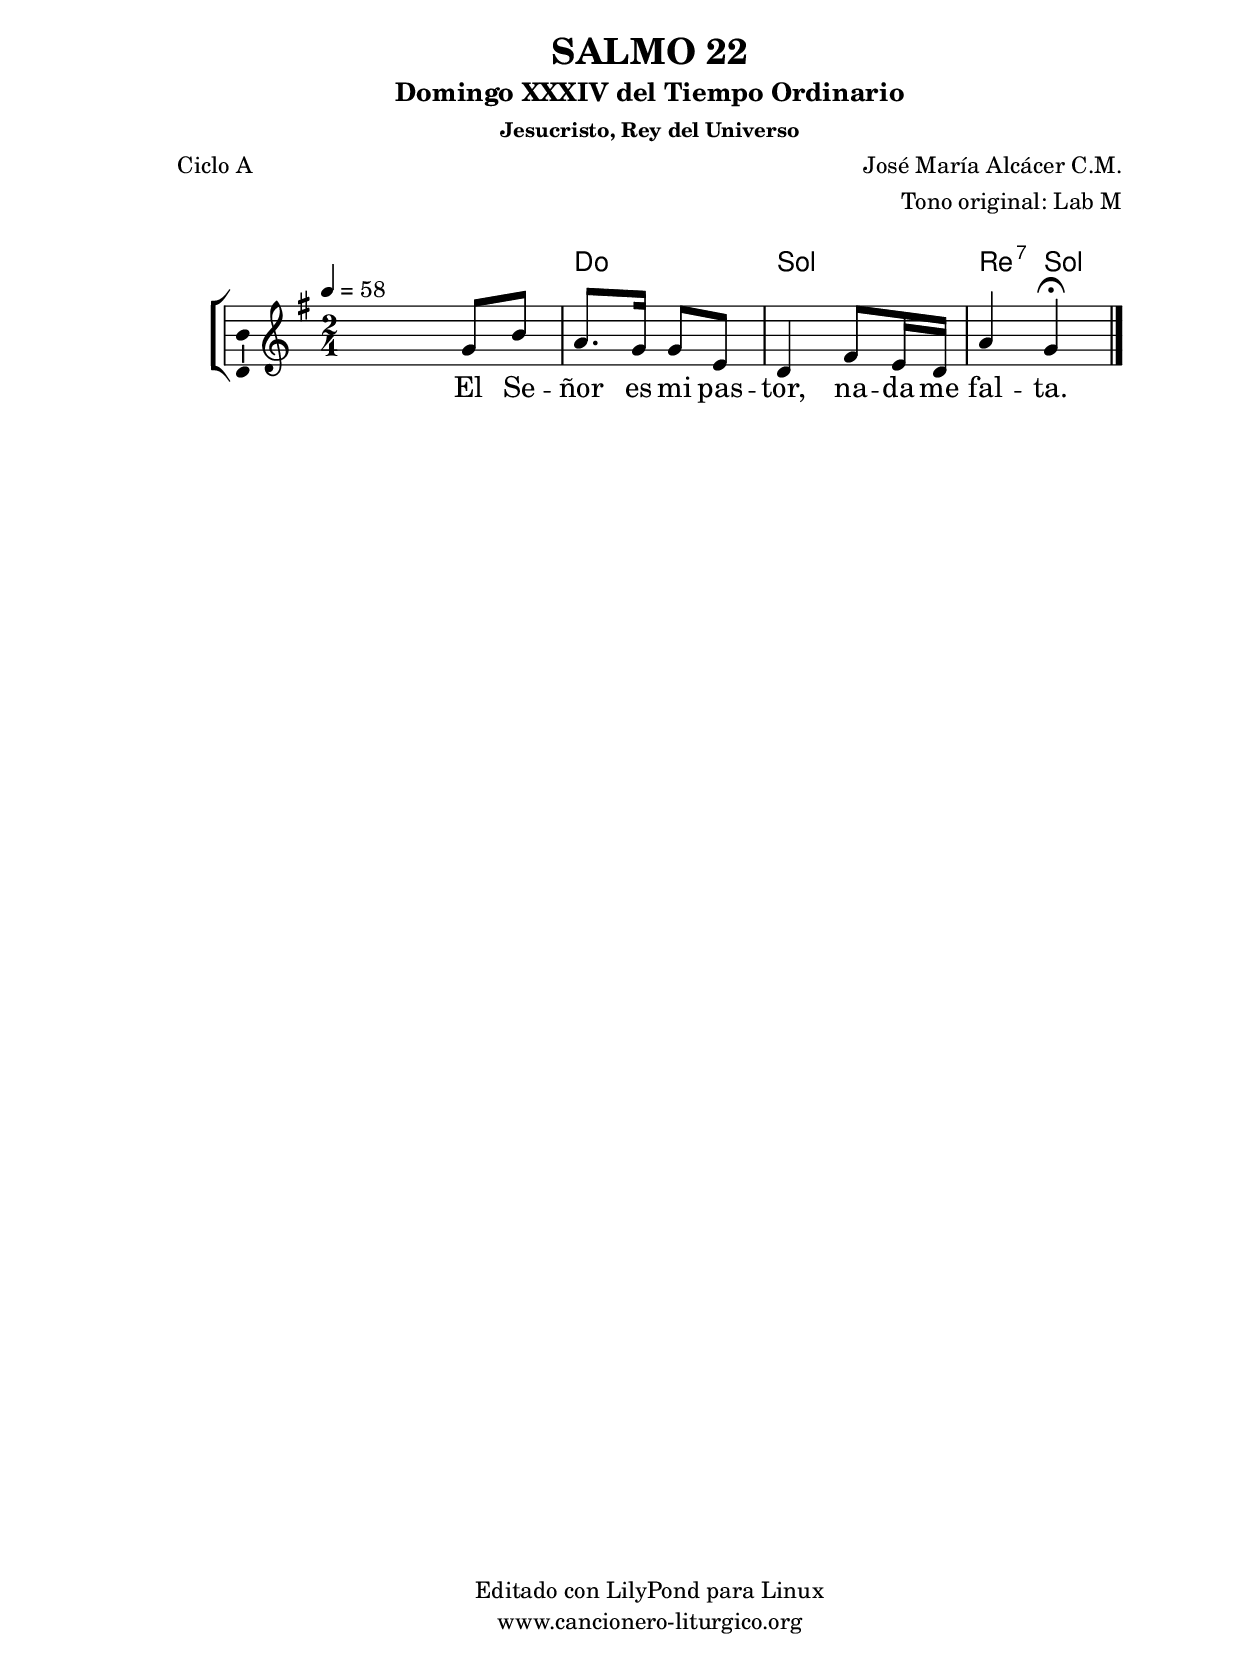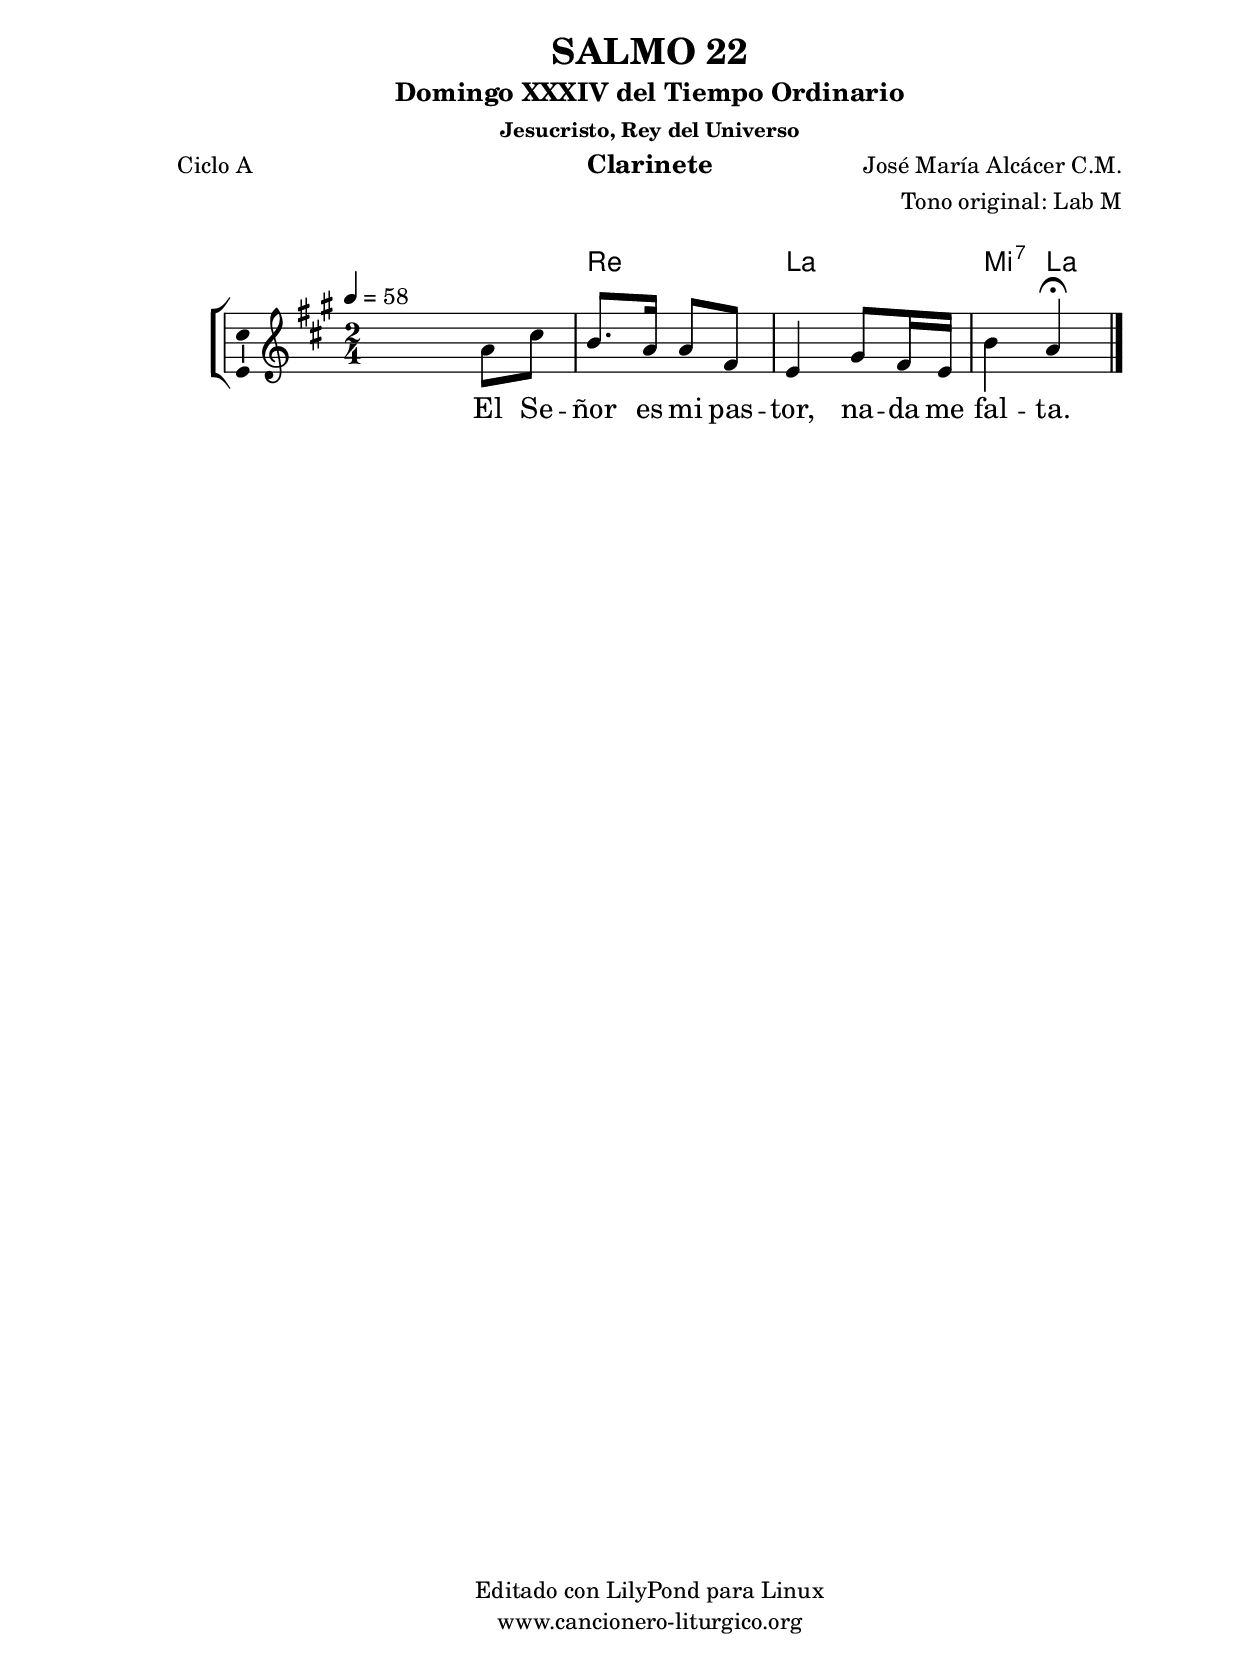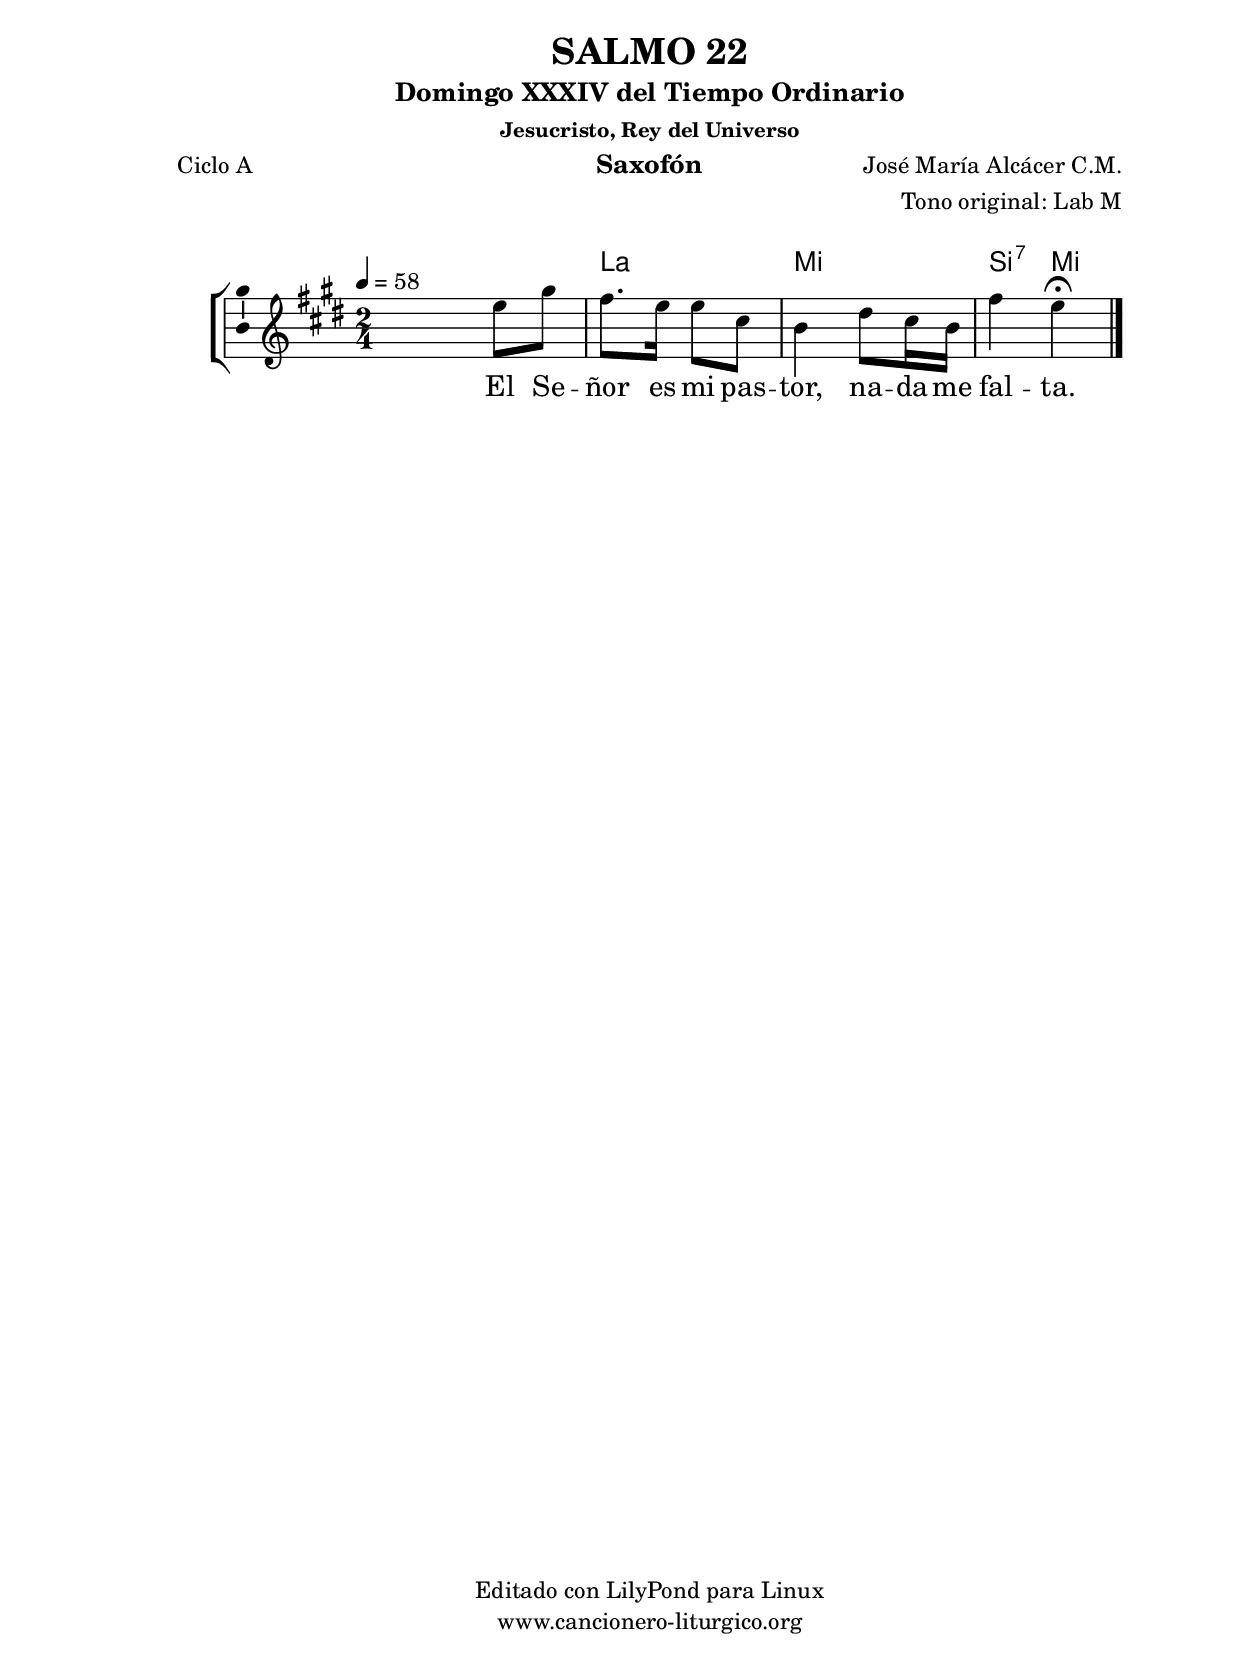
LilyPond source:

%
%para convertir .midi en .wav:
%timidity filename.midi -Ow -o finename.wav
%
%
%Para convertir de .wav a .mp3:
%lame -h -m j filename.wav
%
%
%para escuchar el midi:
%timidity nombrefichero.midi
%


%versión de lilypond para la que se ha escrito esta partitura:
\version "2.16.0"

	%Tamaño papel
	#(set-default-paper-size "a4")
	%Tamaño partitura
	#(set-global-staff-size 20)
	%No responde al pulsar sobre una nota
	#(ly:set-option 'point-and-click #f)

%parámetros del encabezamiento:
\header {
	title = "SALMO 22"
	subtitle = "Domingo XXXIV del Tiempo Ordinario"
	subsubtitle = "Jesucristo, Rey del Universo"
	composer = "José María Alcácer C.M."
	poet = "Ciclo A"
	meter = ""
	arranger = "Tono original: Lab M"
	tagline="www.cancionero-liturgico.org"
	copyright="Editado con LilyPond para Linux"
	tiempo = "Ordinario"
	usos = "Salmo"
	letra = "El Señor es mi pastor, nada me falta."
	}

%parámetros asociados al papel:
\paper  {
	oddHeaderMarkup = \markup {\fill-line { \on-the-fly #not-first-page \fromproperty #'header:title \on-the-fly #not-first-page \fromproperty #'header:composer }}
	evenHeaderMarkup = \markup {\fill-line { \fromproperty #'header:composer \fromproperty #'header:title }}
	#(set-paper-size "a4")
	print-page-number = ##f
	first-page-number = 1
	print-first-page-number = ##f
%	head-separation = 3.0 \cm
	top-margin = 2.0 \cm
	bottom-margin = 0.5\cm
%%%	bottom-margin = -1.0\cm
	left-margin = 3.0 \cm
	line-width = 16.0 \cm 
	indent = 8\mm
	interscoreline = 2.\mm
	between-system-space = 15\mm
%	para que las partituras no llenen la hoja:
	ragged-bottom = ##t
%	idem para la última hoja:
	ragged-last-bottom = ##f
%	para que las partituras llenen el ancho del papel:
	ragged-last = ##f
	after-title-space = 2.5 \cm
%page-count=1
%system-count=8

	%Flexible Vertical Spacing
%	markup-markup-spacing =
%	#'((basic-distance . 15) (minimum-distance . 15) (padding . 3))
	markup-system-spacing =
	#'((basic-distance . 15) (minimum-distance . 15) (padding . 3))
	system-system-spacing =
	#'((basic-distance . 15) (minimum-distance . 15) (padding . 3))
	score-system-spacing =
	#'((basic-distance . 15) (minimum-distance . 15) (padding . 5))
%	top-system-spacing = % header
%	#'((basic-distance . 8) (minimum-distance . 0) (padding . 3))
%	top-markup-spacing =
%	#'((basic-distance . 20) (minimum-distance . 20) (padding . 3))
	last-bottom-spacing = % footer
	#'((basic-distance . 5) (minimum-distance . 5) (padding . 3))
%	score-markup-spacing =
%	#'((basic-distance . 16) (minimum-distance . 13) (padding . 3))

	}


%parámetros que afectan a toda la partitura:
global =  {
	%clave de sol (G):
	\clef G
	%armadura:
	\transpose aes g
	\key aes \major
	\tempo 4=58
	\set Score.tempoHideNote = ##f
	}


acordes = {
	\italianChords
	\chordmode {
	\transpose aes g
{

s2
des aes ees4:7 aes
	}
	}
}

melodia = 
	\transpose aes g
{
	\relative c''{

\time 2/4
s4 aes8 c
bes8. aes16 aes8 f
ees4 g8 f16 ees
bes'4 aes \fermata

	\bar "|."
	}
	}


texto = \lyricmode {
El Se -- ñor es mi pas -- tor, na -- da me fal -- ta.
	}


acordesStaff = \context ChordNames = acordesStaff <<
	\set chordChanges = ##t
	\acordes
	>>


vozStaff = \context Voice = vozStaff
\with {\consists "Ambitus_engraver"}
<<
%	\set Staff.instrumentName = ""
%	\set Staff.shortInstrumentName = ""
%	\set Staff.midiInstrument = #"clarinet"
%	\set Staff.midiInstrument = #"cello"
%	\set Staff.midiInstrument = #"flute"
	\set Staff.midiInstrument = #"electric guitar (jazz)"
%	\set Staff.midiInstrument = #"english horn"
%	\set Staff.midiInstrument = #"violin"
%	\set Staff.midiInstrument = #"glockenspiel"
	\set Staff.midiMinimumVolume = #0.7
	\set Staff.midiMaximumVolume = #0.9
	\global
	\melodia
	>>


textoStaff = \context Lyrics = textoStaff <<
	\lyricsto vozStaff \texto
	>>

\book {
	\score {
		\context ChoirStaff {
			\override StaffGroup.SystemStartBracket #'collapse-height = #1
			\override Score.SystemStartBar #'collapse-height = #1
			<<
			\acordesStaff
			\vozStaff
			\textoStaff
			>>
			}
		\layout {
	    		\context {
				\Lyrics
				\override LyricText #'font-size = #2
				}
	   		 \context {
				\Score
				%fontSize = #3
				\override StaffSymbol #'staff-space = #(magstep +3)
				%\override Beam #'thickness = #0.55
				%\override SpacingSpanner #'spacing-increment = #1.0
				%\override Slur #'height-limit = #1.5
				}
			}
		}
	\score {
		\unfoldRepeats
		\context ChoirStaff {
			<<
			\acordesStaff
			\vozStaff
			>>
			}
		\midi {
	  		\context {
	  			\Score
				tempoWholesPerMinute = #(ly:make-moment 70 4)
				}
			}
		}
	}

%Partitura para clarinete
#(define output-suffix "C")
\book {
	\header{
		instrument = "Clarinete"
		}
	\score {
		\context ChoirStaff {
			\override StaffGroup.SystemStartBracket #'collapse-height = #1
			\override Score.SystemStartBar #'collapse-height = #1
\transpose c d
			<<
			\acordesStaff
			\vozStaff
			\textoStaff
			>>
			}
		\layout {
	    		\context {
				\Lyrics
				\override LyricText #'font-size = #2
				}
	   		 \context {
				\Score
				%fontSize = #3
				\override StaffSymbol #'staff-space = #(magstep +3)
				%\override Beam #'thickness = #0.55
				%\override SpacingSpanner #'spacing-increment = #1.0
				%\override Slur #'height-limit = #1.5
				}
			}
		}
	}

%Partitura para saxofón
#(define output-suffix "S")
\book {
	\header{
		instrument = "Saxofón"
		}
	\score {
		\context ChoirStaff {
			\override StaffGroup.SystemStartBracket #'collapse-height = #1
			\override Score.SystemStartBar #'collapse-height = #1
\transpose c a
			<<
			\acordesStaff
			\vozStaff
			\textoStaff
			>>
			}
		\layout {
	    		\context {
				\Lyrics
				\override LyricText #'font-size = #2
				}
	   		 \context {
				\Score
				%fontSize = #3
				\override StaffSymbol #'staff-space = #(magstep +3)
				%\override Beam #'thickness = #0.55
				%\override SpacingSpanner #'spacing-increment = #1.0
				%\override Slur #'height-limit = #1.5
				}
			}
		}
	}

